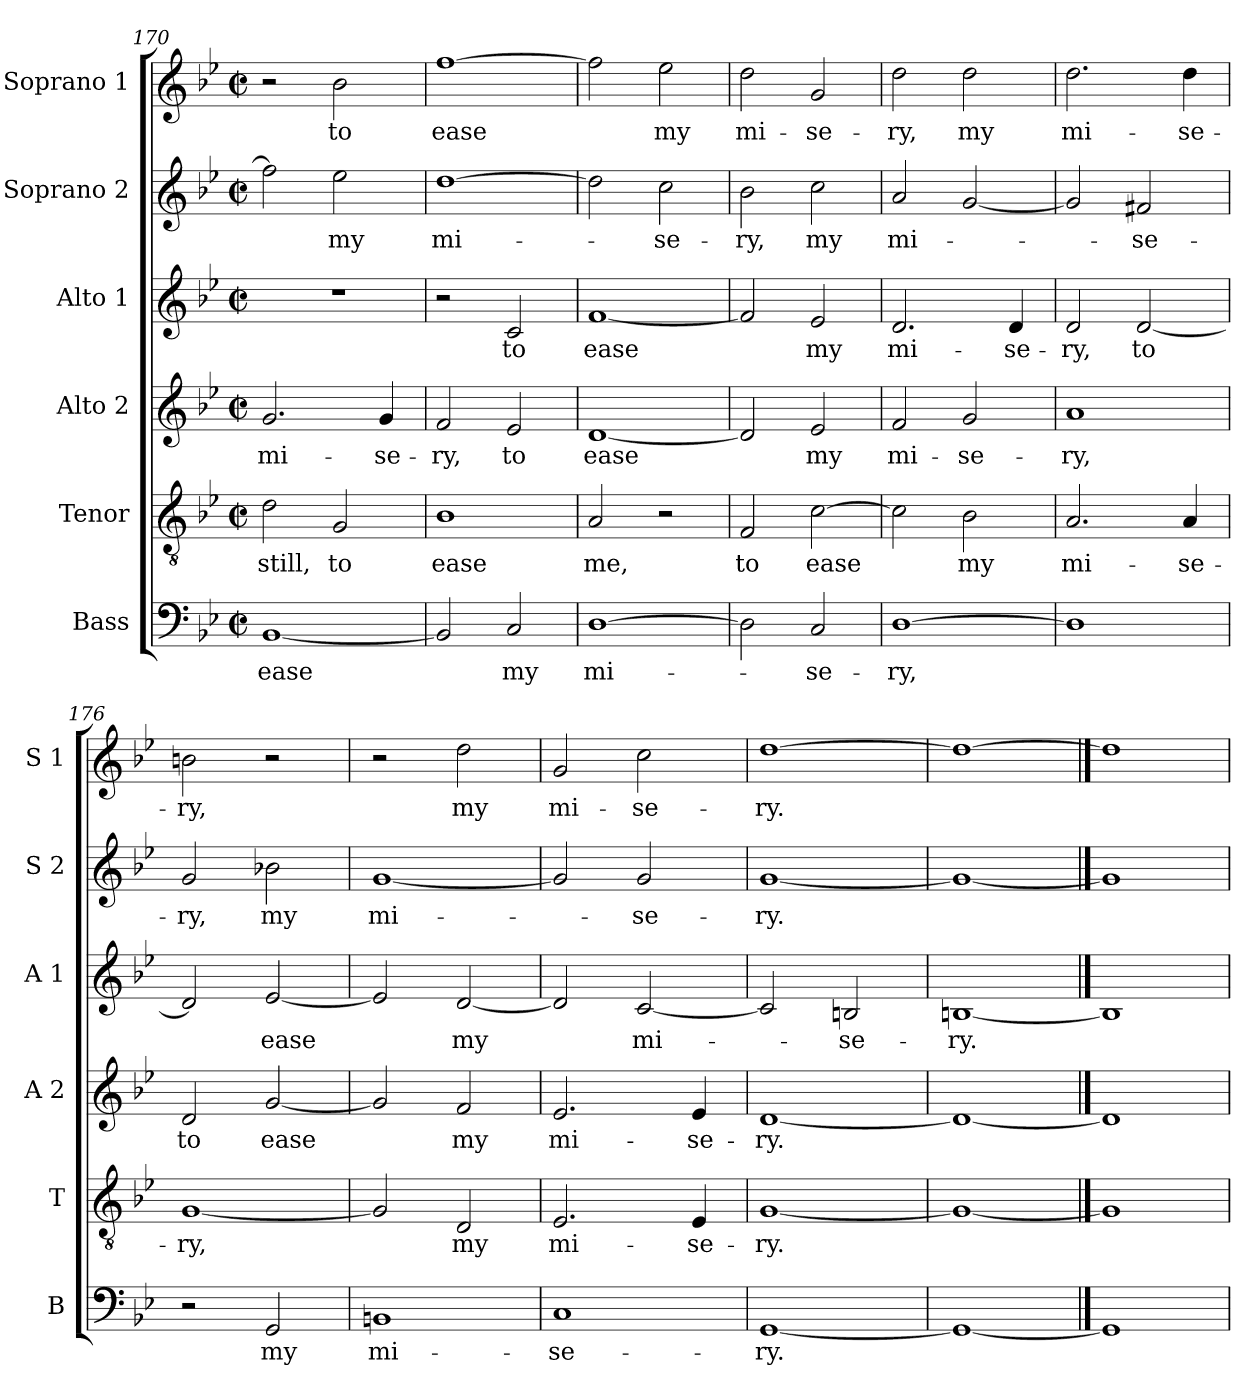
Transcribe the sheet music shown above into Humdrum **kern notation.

**kern	**text	**kern	**text	**kern	**text	**kern	**text	**kern	**text	**kern	**text
*part6	*part6	*part5	*part5	*part4	*part4	*part3	*part3	*part2	*part2	*part1	*part1
*staff6	*staff6	*staff5	*staff5	*staff4	*staff4	*staff3	*staff3	*staff2	*staff2	*staff1	*staff1
*I"Bass	*	*I"Tenor	*	*I"Alto 2	*	*I"Alto 1	*	*I"Soprano 2	*	*I"Soprano 1	*
*I'B	*	*I'T	*	*I'A 2	*	*I'A 1	*	*I'S 2	*	*I'S 1	*
*clefF4	*	*clefGv2	*	*clefG2	*	*clefG2	*	*clefG2	*	*clefG2	*
*k[b-e-]	*	*k[b-e-]	*	*k[b-e-]	*	*k[b-e-]	*	*k[b-e-]	*	*k[b-e-]	*
*B-:	*	*B-:	*	*B-:	*	*B-:	*	*B-:	*	*B-:	*
*M2/2	*	*M2/2	*	*M2/2	*	*M2/2	*	*M2/2	*	*M2/2	*
*met(c|)	*	*met(c|)	*	*met(c|)	*	*met(c|)	*	*met(c|)	*	*met(c|)	*
=170	=170	=170	=170	=170	=170	=170	=170	=170	=170	=170	=170
[1BB-	ease	2d\	still,	2.g/	mi-	1r	.	2ff\]	.	2r	.
.	.	2G/	to	.	.	.	.	2ee-\	my	2b-\	to
.	.	.	.	4g/	-se-	.	.	.	.	.	.
=171	=171	=171	=171	=171	=171	=171	=171	=171	=171	=171	=171
2BB-/]	.	1B-	ease	2f/	-ry,	2r	.	[1dd	mi-	[1ff	ease
2C/	my	.	.	2e-/	to	2c/	to	.	.	.	.
=172	=172	=172	=172	=172	=172	=172	=172	=172	=172	=172	=172
[1D	mi-	2A/	me,	[1d	ease	[1f	ease	2dd\]	.	2ff\]	.
.	.	2r	.	.	.	.	.	2cc\	-se-	2ee-\	my
!!LO:LB:g=z
=173	=173	=173	=173	=173	=173	=173	=173	=173	=173	=173	=173
2D\]	.	2F/	to	2d/]	.	2f/]	.	2b-\	-ry,	2dd\	mi-
2C/	-se-	[2c\	ease	2e-/	my	2e-/	my	2cc\	my	2g/	-se-
=174	=174	=174	=174	=174	=174	=174	=174	=174	=174	=174	=174
[1D	-ry,	2c\]	.	2f/	mi-	2.d/	mi-	2a/	mi-	2dd\	-ry,
.	.	2B-\	my	2g/	-se-	.	.	[2g/	.	2dd\	my
.	.	.	.	.	.	4d/	-se-	.	.	.	.
=175	=175	=175	=175	=175	=175	=175	=175	=175	=175	=175	=175
1D]	.	2.A/	mi-	1a	-ry,	2d/	-ry,	2g/]	.	2.dd\	mi-
.	.	.	.	.	.	[2d/	to	2f#X/	-se-	.	.
.	.	4A/	-se-	.	.	.	.	.	.	4dd\	-se-
=176	=176	=176	=176	=176	=176	=176	=176	=176	=176	=176	=176
2r	.	[1G	-ry,	2d/	to	2d/]	.	2g/	-ry,	2bn\	-ry,
2GG/	my	.	.	[2g/	ease	[2e-/	ease	2b-X\	my	2r	.
=177	=177	=177	=177	=177	=177	=177	=177	=177	=177	=177	=177
1BBn	mi-	2G/]	.	2g/]	.	2e-/]	.	[1g	mi-	2r	.
.	.	2D/	my	2f/	my	[2d/	my	.	.	2dd\	my
=178	=178	=178	=178	=178	=178	=178	=178	=178	=178	=178	=178
1C	-se-	2.E-/	mi-	2.e-/	mi-	2d/]	.	2g/]	.	2g/	mi-
.	.	.	.	.	.	[2c/	mi-	2g/	-se-	2cc\	-se-
.	.	4E-/	-se-	4e-/	-se-	.	.	.	.	.	.
=179	=179	=179	=179	=179	=179	=179	=179	=179	=179	=179	=179
[1GG	-ry.	[1G	-ry.	[1d	-ry.	2c/]	.	[1g	-ry.	[1dd	-ry.
.	.	.	.	.	.	2Bn/	-se-	.	.	.	.
=180	=180	=180	=180	=180	=180	=180	=180	=180	=180	=180	=180
1GG_	.	1G_	.	1d_	.	[1Bn	-ry.	1g_	.	1dd_	.
==181	==181	==181	==181	==181	==181	==181	==181	==181	==181	==181	==181
1GG]	.	1G]	.	1d]	.	1B]	.	1g]	.	1dd]	.
=	=	=	=	=	=	=	=	=	=	=	=
*-	*-	*-	*-	*-	*-	*-	*-	*-	*-	*-	*-
